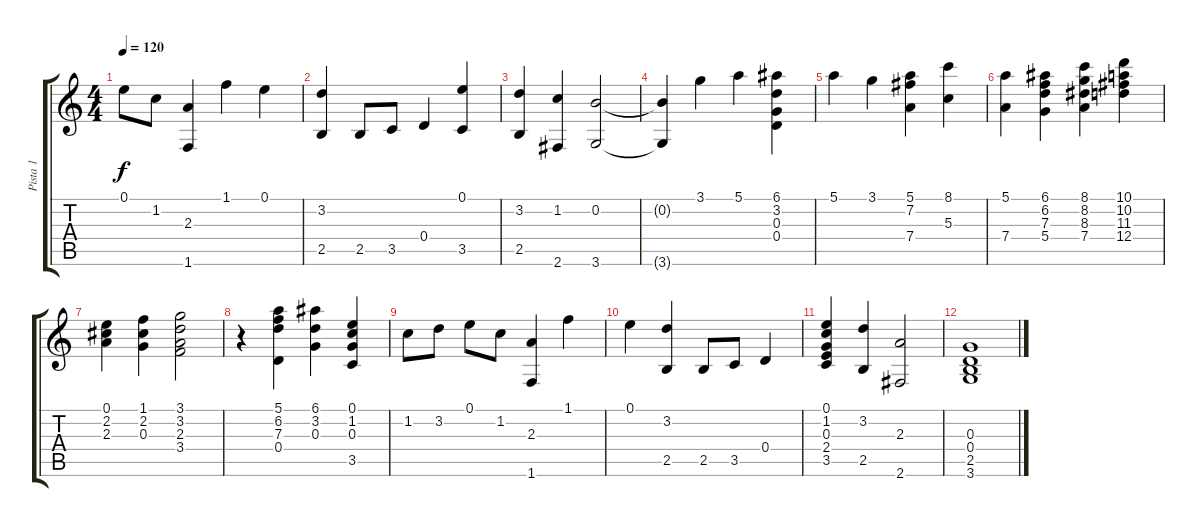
\track ("Pista 1" "Pista 1") {instrument acousticguitarnylon}
\staff {score tabs}
\tuning (E4 B3 G3 D3 A2 E2) {hide}
\ts (4 4)
\tempo 120
\clef g2
\ks c
0.1.8{dy f} 1.2.8 (2.3 1.6).4 1.1.4 0.1.4 |
(3.2 2.5).4 2.5.8 3.5.8 0.4.4 (0.1 3.5).4 |
(3.2 2.5).4 (1.2 2.6).4 (0.2 3.6).2 |
(0.2{t} 3.6{t}).4 3.1.4 5.1.4 (6.1 3.2 0.3 0.4).4 |
5.1.4 3.1.4 (5.1 7.2 7.4).4 (8.1 5.3).4 |
(5.1 7.4).4 (6.1 6.2 7.3 5.4).4 (8.1 8.2 8.3 7.4).4 (10.1 10.2 11.3 12.4).4 |
(0.1 2.2 2.3).4 (1.1 2.2 0.3).4 (3.1 3.2 2.3 3.4).2 |
r.4 (5.1 6.2 7.3 0.4).4 (6.1 3.2 0.3).4 (0.1 1.2 0.3 3.5).4 |
1.2.8 3.2.8 0.1.8 1.2.8 (2.3 1.6).4 1.1.4 |
0.1.4 (3.2 2.5).4 2.5.8 3.5.8 0.4.4 |
(0.1 1.2 0.3 2.4 3.5).4 (3.2 2.5).4 (2.3 2.6).2 |
(0.3 0.4 2.5 3.6).1
